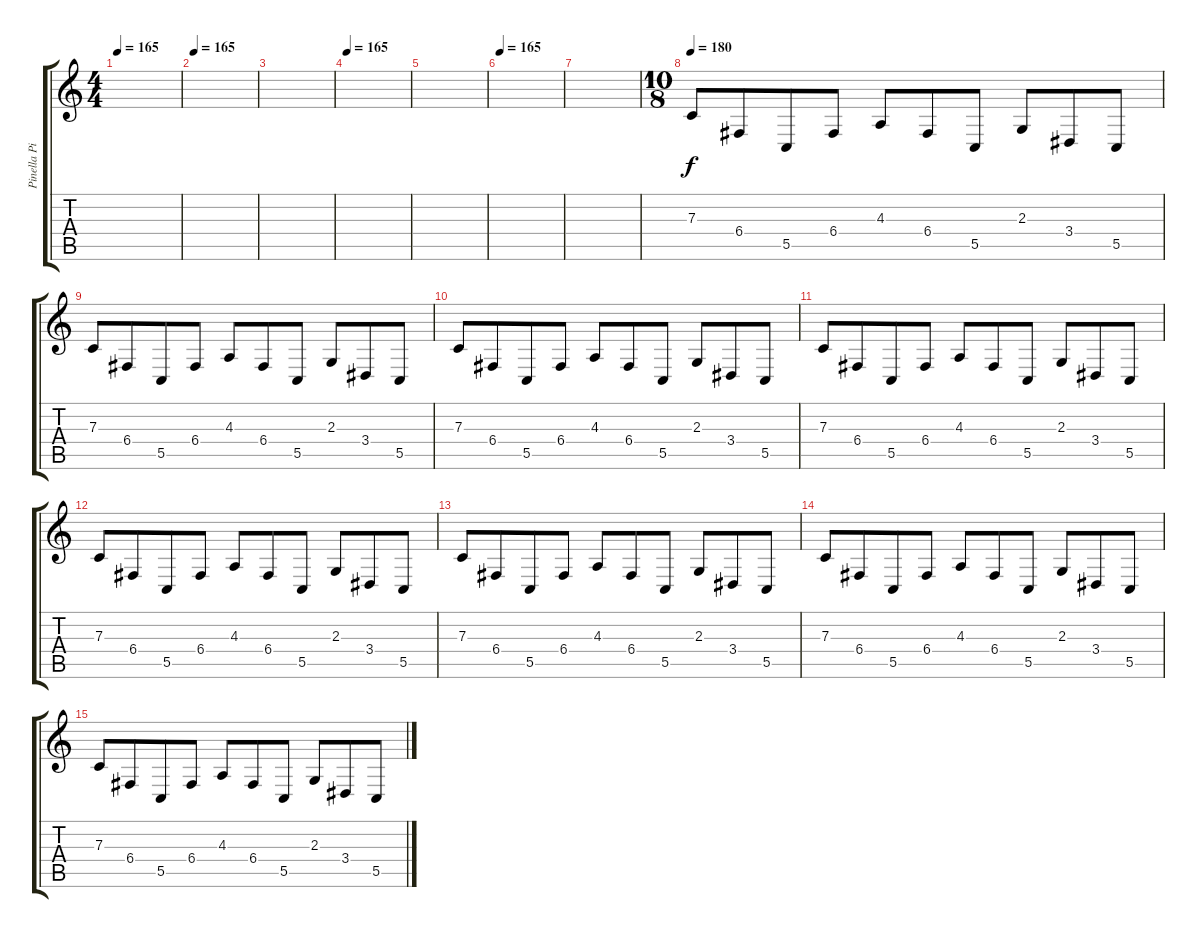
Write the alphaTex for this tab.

\track ("Pinella Piano" "Pinella Pi") {instrument acousticgrandpiano}
\staff {score tabs}
\tuning (D4 A3 F3 C3 G2 D2) {hide}
\ts (4 4)
\tempo 165
\clef g2
\ks c
|
\tempo 165
|
|
\tempo 165
|
|
\tempo 165
|
|
\ts (10 8)
\tempo 180
7.3.8{instrument acousticgrandpiano} 6.4.8 5.5.8 6.4.8 4.3.8 6.4.8 5.5.8 2.3.8 3.4.8 5.5.8 |
7.3.8 6.4.8 5.5.8 6.4.8 4.3.8 6.4.8 5.5.8 2.3.8 3.4.8 5.5.8 |
7.3.8 6.4.8 5.5.8 6.4.8 4.3.8 6.4.8 5.5.8 2.3.8 3.4.8 5.5.8 |
7.3.8 6.4.8 5.5.8 6.4.8 4.3.8 6.4.8 5.5.8 2.3.8 3.4.8 5.5.8 |
7.3.8 6.4.8 5.5.8 6.4.8 4.3.8 6.4.8 5.5.8 2.3.8 3.4.8 5.5.8 |
7.3.8 6.4.8 5.5.8 6.4.8 4.3.8 6.4.8 5.5.8 2.3.8 3.4.8 5.5.8 |
7.3.8 6.4.8 5.5.8 6.4.8 4.3.8 6.4.8 5.5.8 2.3.8 3.4.8 5.5.8 |
7.3.8 6.4.8 5.5.8 6.4.8 4.3.8 6.4.8 5.5.8 2.3.8 3.4.8 5.5.8
